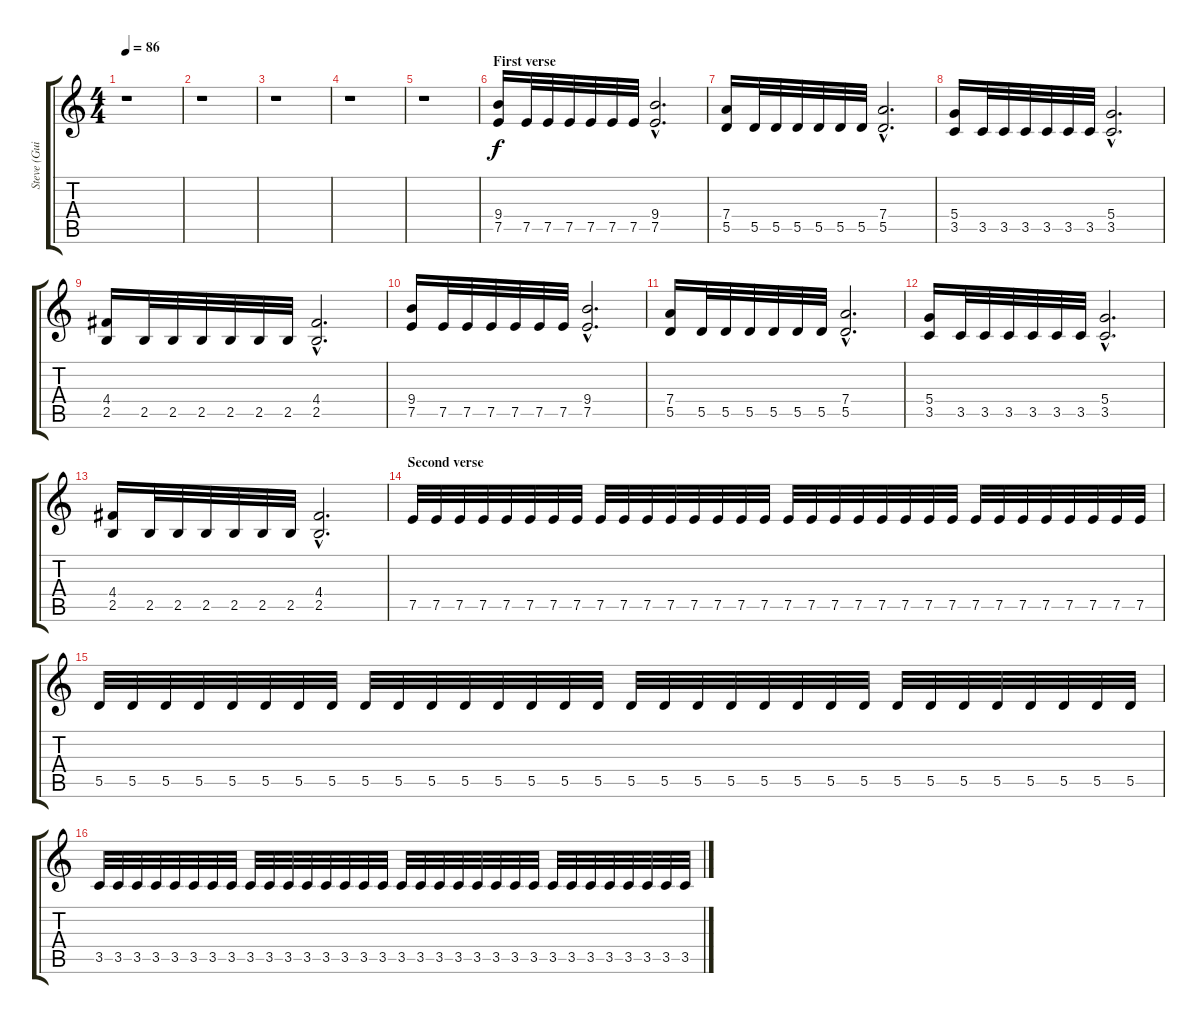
\track ("Steve (Guitar)" "Steve (Gui") {instrument distortionguitar}
\staff {score tabs}
\tuning (E4 B3 G3 D3 A2 E2) {hide}
\ts (4 4)
\tempo 86
\clef g2
\ks c
r.1{dy f} |
r.1 |
r.1 |
r.1 |
r.1 |
\section ("" "First verse")
(9.4 7.5).16 7.5.32 7.5.32 7.5.32 7.5.32 7.5.32 7.5.32 (9.4{hac} 7.5{hac}).2{d} |
(7.4 5.5).16 5.5.32 5.5.32 5.5.32 5.5.32 5.5.32 5.5.32 (7.4{hac} 5.5{hac}).2{d} |
(5.4 3.5).16 3.5.32 3.5.32 3.5.32 3.5.32 3.5.32 3.5.32 (5.4{hac} 3.5{hac}).2{d} |
(4.4 2.5).16 2.5.32 2.5.32 2.5.32 2.5.32 2.5.32 2.5.32 (4.4{hac} 2.5{hac}).2{d} |
(9.4 7.5).16 7.5.32 7.5.32 7.5.32 7.5.32 7.5.32 7.5.32 (9.4{hac} 7.5{hac}).2{d} |
(7.4 5.5).16 5.5.32 5.5.32 5.5.32 5.5.32 5.5.32 5.5.32 (7.4{hac} 5.5{hac}).2{d} |
(5.4 3.5).16 3.5.32 3.5.32 3.5.32 3.5.32 3.5.32 3.5.32 (5.4{hac} 3.5{hac}).2{d} |
(4.4 2.5).16 2.5.32 2.5.32 2.5.32 2.5.32 2.5.32 2.5.32 (4.4{hac} 2.5{hac}).2{d} |
\section ("" "Second verse")
7.5.32 7.5.32 7.5.32 7.5.32 7.5.32 7.5.32 7.5.32 7.5.32 7.5.32 7.5.32 7.5.32 7.5.32 7.5.32 7.5.32 7.5.32 7.5.32 7.5.32 7.5.32 7.5.32 7.5.32 7.5.32 7.5.32 7.5.32 7.5.32 7.5.32 7.5.32 7.5.32 7.5.32 7.5.32 7.5.32 7.5.32 7.5.32 |
5.5.32 5.5.32 5.5.32 5.5.32 5.5.32 5.5.32 5.5.32 5.5.32 5.5.32 5.5.32 5.5.32 5.5.32 5.5.32 5.5.32 5.5.32 5.5.32 5.5.32 5.5.32 5.5.32 5.5.32 5.5.32 5.5.32 5.5.32 5.5.32 5.5.32 5.5.32 5.5.32 5.5.32 5.5.32 5.5.32 5.5.32 5.5.32 |
3.5.32 3.5.32 3.5.32 3.5.32 3.5.32 3.5.32 3.5.32 3.5.32 3.5.32 3.5.32 3.5.32 3.5.32 3.5.32 3.5.32 3.5.32 3.5.32 3.5.32 3.5.32 3.5.32 3.5.32 3.5.32 3.5.32 3.5.32 3.5.32 3.5.32 3.5.32 3.5.32 3.5.32 3.5.32 3.5.32 3.5.32 3.5.32
